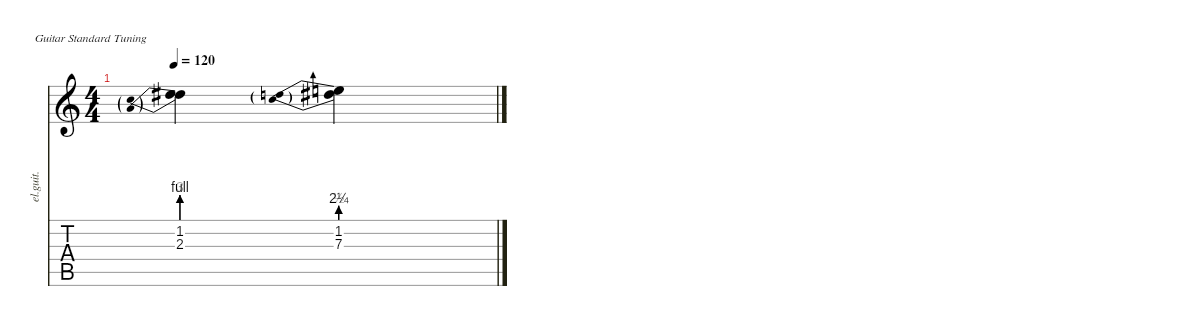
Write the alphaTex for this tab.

\defaultSystemsLayout 4
\hideDynamics
\bracketExtendMode nobrackets
\otherSystemsTrackNameOrientation horizontal
\track ("Electric Guitar" "el.guit.") {instrument electricguitarclean}
\staff {score tabs}
\tuning (E4 B3 G3 D3 A2 E2)
\ts (4 4)
\tempo 120
\clef g2
\ks c
(1.2{be (prebend 0 4 60 4)} 2.3{be (prebend 0 12 60 12)}).4{dy mf instrument electricguitarclean beam Down} (1.2{be (prebend 0 9 60 9)} 7.3{be (prebend 0 2 60 2)}).4{beam Down}
